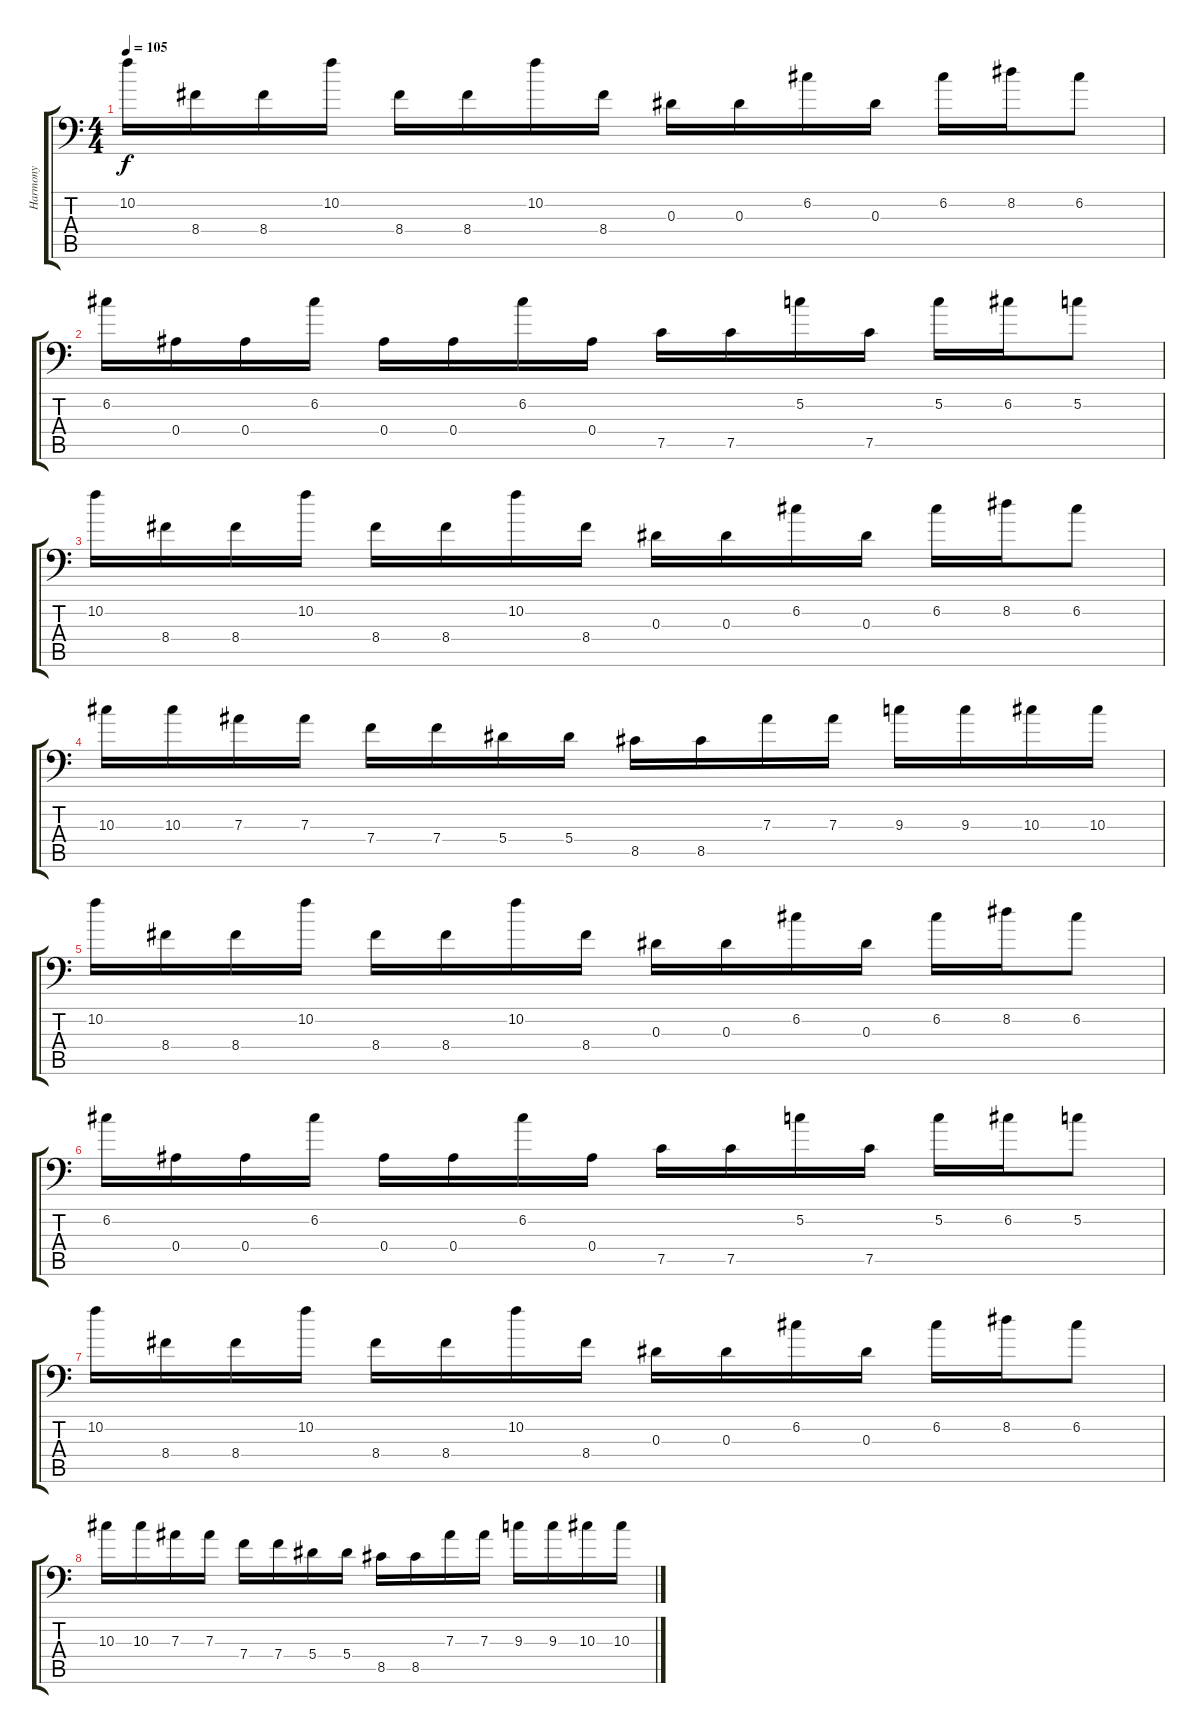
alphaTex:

\track ("Harmony" "Harmony") {instrument distortionguitar}
\staff {score tabs}
\tuning (C4 G3 Eb3 Bb2 F2 Bb1) {hide}
\ts (4 4)
\tempo 105
\clef f4
\ks c
10.2.16{dy f instrument distortionguitar} 8.4.16 8.4.16 10.2.16 8.4.16 8.4.16 10.2.16 8.4.16 0.3.16 0.3.16 6.2.16 0.3.16 6.2.16 8.2.16 6.2.8 |
6.2.16 0.4.16 0.4.16 6.2.16 0.4.16 0.4.16 6.2.16 0.4.16 7.5.16 7.5.16 5.2.16 7.5.16 5.2.16 6.2.16 5.2.8 |
10.2.16 8.4.16 8.4.16 10.2.16 8.4.16 8.4.16 10.2.16 8.4.16 0.3.16 0.3.16 6.2.16 0.3.16 6.2.16 8.2.16 6.2.8 |
10.3.16 10.3.16 7.3.16 7.3.16 7.4.16 7.4.16 5.4.16 5.4.16 8.5.16 8.5.16 7.3.16 7.3.16 9.3.16 9.3.16 10.3.16 10.3.16 |
10.2.16 8.4.16 8.4.16 10.2.16 8.4.16 8.4.16 10.2.16 8.4.16 0.3.16 0.3.16 6.2.16 0.3.16 6.2.16 8.2.16 6.2.8 |
6.2.16 0.4.16 0.4.16 6.2.16 0.4.16 0.4.16 6.2.16 0.4.16 7.5.16 7.5.16 5.2.16 7.5.16 5.2.16 6.2.16 5.2.8 |
10.2.16 8.4.16 8.4.16 10.2.16 8.4.16 8.4.16 10.2.16 8.4.16 0.3.16 0.3.16 6.2.16 0.3.16 6.2.16 8.2.16 6.2.8 |
10.3.16 10.3.16 7.3.16 7.3.16 7.4.16 7.4.16 5.4.16 5.4.16 8.5.16 8.5.16 7.3.16 7.3.16 9.3.16 9.3.16 10.3.16 10.3.16
